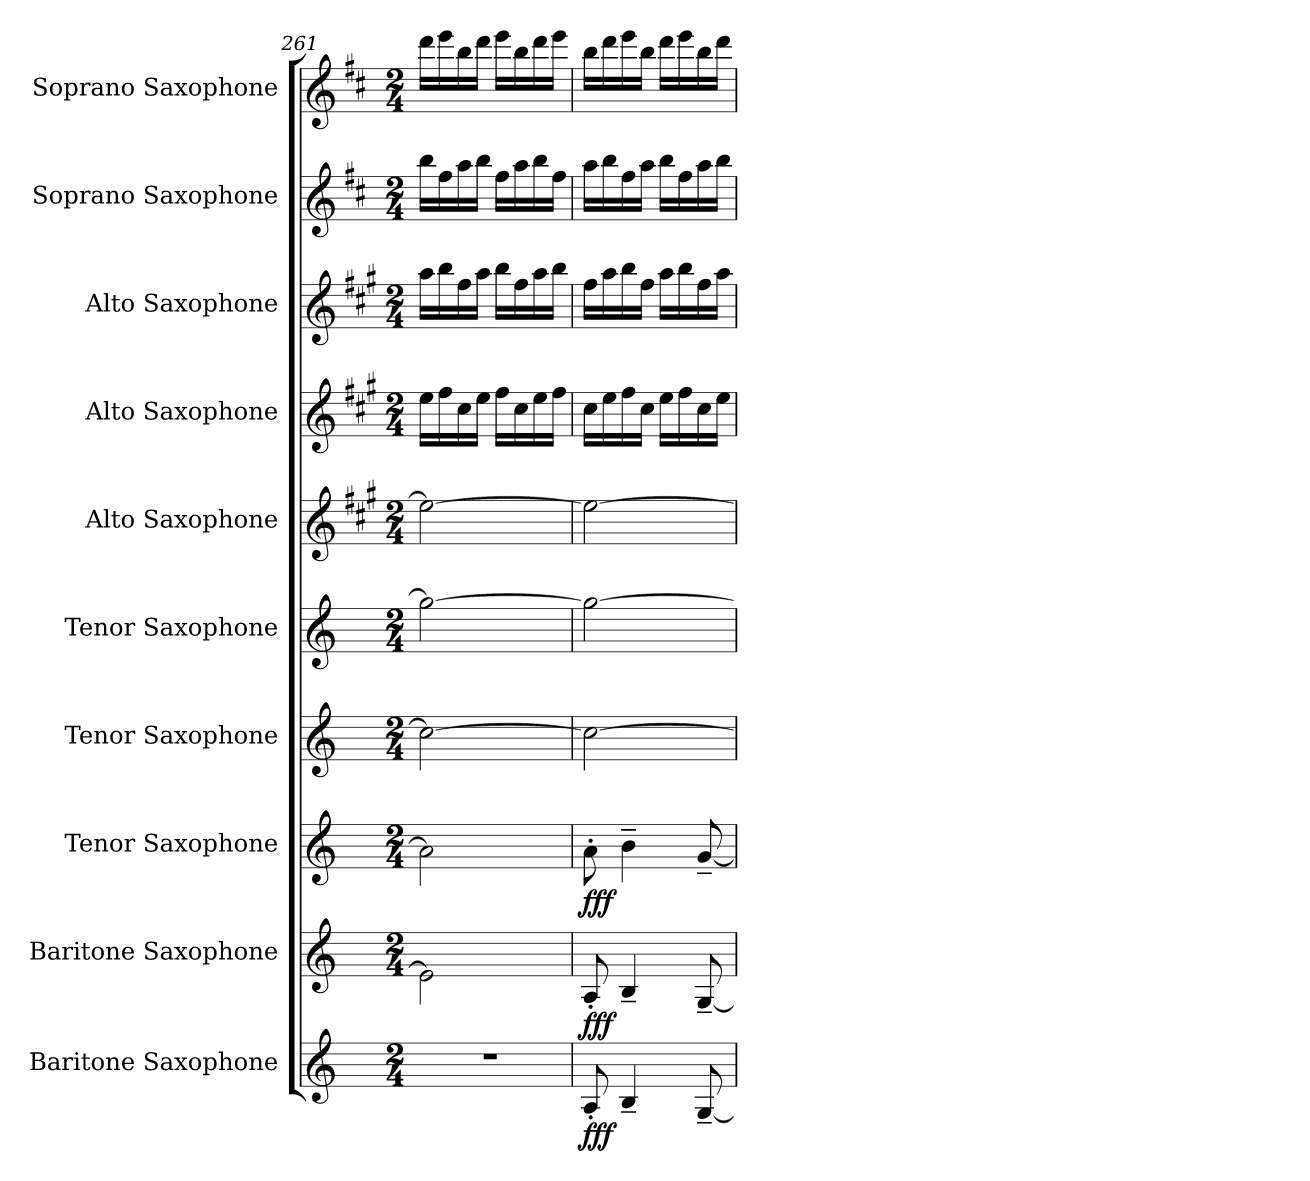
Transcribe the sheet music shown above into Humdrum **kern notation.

**kern	**dynam	**kern	**dynam	**kern	**dynam	**kern	**kern	**kern	**kern	**kern	**kern	**kern
*part10	*part10	*part9	*part9	*part8	*part8	*part7	*part6	*part5	*part4	*part3	*part2	*part1
*staff10	*staff10	*staff9	*staff9	*staff8	*staff8	*staff7	*staff6	*staff5	*staff4	*staff3	*staff2	*staff1
*I"Baritone Saxophone	*	*I"Baritone Saxophone	*	*I"Tenor Saxophone	*	*I"Tenor Saxophone	*I"Tenor Saxophone	*I"Alto Saxophone	*I"Alto Saxophone	*I"Alto Saxophone	*I"Soprano Saxophone	*I"Soprano Saxophone
*I'Bar. Sax.	*	*I'Bar. Sax.	*	*I'T. Sax.	*	*I'T. Sax.	*I'T. Sax.	*I'A. Sax.	*I'A. Sax.	*I'A. Sax.	*I'S. Sax.	*I'S. Sax.
*clefG2	*	*clefG2	*	*clefG2	*	*clefG2	*clefG2	*clefG2	*clefG2	*clefG2	*clefG2	*clefG2
*ITrd12c21	*	*ITrd12c21	*	*ITrd8c14	*	*ITrd8c14	*ITrd8c14	*ITrd5c9	*ITrd5c9	*ITrd5c9	*ITrd1c2	*ITrd1c2
*k[]	*	*k[]	*	*k[]	*	*k[]	*k[]	*k[]	*k[]	*k[]	*k[]	*k[]
*M2/4	*	*M2/4	*	*M2/4	*	*M2/4	*M2/4	*M2/4	*M2/4	*M2/4	*M2/4	*M2/4
=261	=261	=261	=261	=261	=261	=261	=261	=261	=261	=261	=261	=261
2r	.	2E\]	.	2A\]	.	2c\_	2g\_	2g\_	16g\LL	16cc\LL	16aa\LL	16ccc\LL
.	.	.	.	.	.	.	.	.	16a\	16dd\	16ee\	16ddd\
.	.	.	.	.	.	.	.	.	16e\	16a\	16gg\	16aa\
.	.	.	.	.	.	.	.	.	16g\JJ	16cc\JJ	16aa\JJ	16ccc\JJ
.	.	.	.	.	.	.	.	.	16a\LL	16dd\LL	16ee\LL	16ddd\LL
.	.	.	.	.	.	.	.	.	16e\	16a\	16gg\	16aa\
.	.	.	.	.	.	.	.	.	16g\	16cc\	16aa\	16ccc\
.	.	.	.	.	.	.	.	.	16a\JJ	16dd\JJ	16ee\JJ	16ddd\JJ
!!LO:PB:g=z
=262	=262	=262	=262	=262	=262	=262	=262	=262	=262	=262	=262	=262
!	!LO:DY:b	!	!LO:DY:b	!	!LO:DY:b	!	!	!	!	!	!	!
8AA'/	fff	8AA'/	fff	8A'\	fff	2c\_	2g\_	2g\_	16e\LL	16a\LL	16gg\LL	16aa\LL
.	.	.	.	.	.	.	.	.	16g\	16cc\	16aa\	16ccc\
4BB~/	.	4BB~/	.	4B~\	.	.	.	.	16a\	16dd\	16ee\	16ddd\
.	.	.	.	.	.	.	.	.	16e\JJ	16a\JJ	16gg\JJ	16aa\JJ
.	.	.	.	.	.	.	.	.	16g\LL	16cc\LL	16aa\LL	16ccc\LL
.	.	.	.	.	.	.	.	.	16a\	16dd\	16ee\	16ddd\
[8GG~/	.	[8GG~/	.	[8G~/	.	.	.	.	16e\	16a\	16gg\	16aa\
.	.	.	.	.	.	.	.	.	16g\JJ	16cc\JJ	16aa\JJ	16ccc\JJ
=	=	=	=	=	=	=	=	=	=	=	=	=
*-	*-	*-	*-	*-	*-	*-	*-	*-	*-	*-	*-	*-
